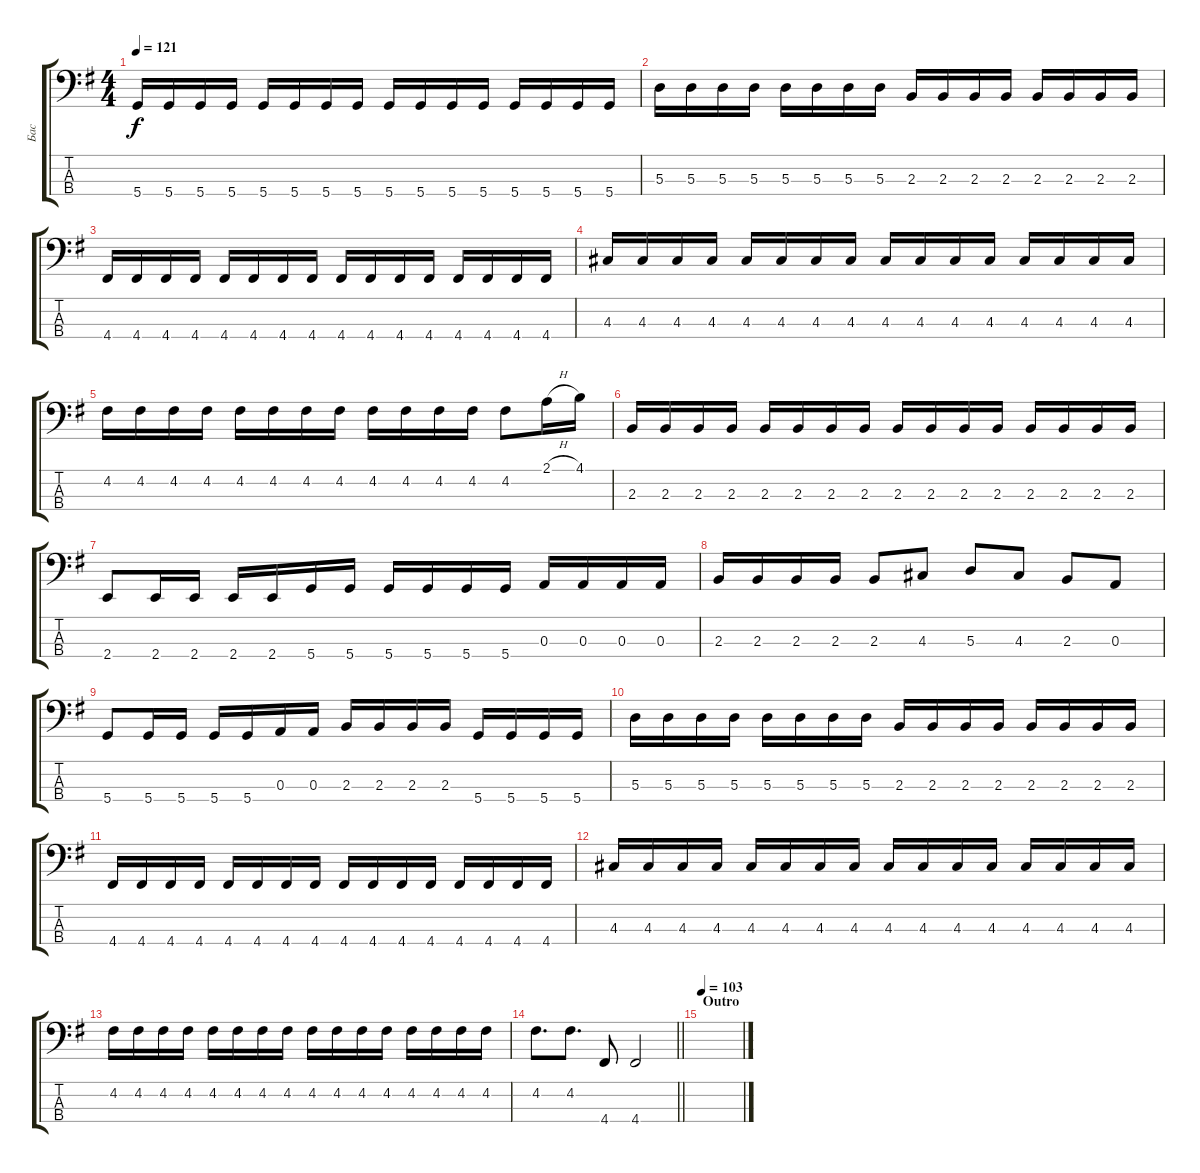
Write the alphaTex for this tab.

\track ("Бас" "Бас") {instrument electricbassfinger}
\staff {score tabs}
\tuning (G2 D2 A1 D1) {hide}
\ts (4 4)
\tempo 121
\clef f4
\ks eminor
5.4.16{dy f} 5.4.16 5.4.16 5.4.16 5.4.16 5.4.16 5.4.16 5.4.16 5.4.16 5.4.16 5.4.16 5.4.16 5.4.16 5.4.16 5.4.16 5.4.16 |
5.3.16 5.3.16 5.3.16 5.3.16 5.3.16 5.3.16 5.3.16 5.3.16 2.3.16 2.3.16 2.3.16 2.3.16 2.3.16 2.3.16 2.3.16 2.3.16 |
4.4.16 4.4.16 4.4.16 4.4.16 4.4.16 4.4.16 4.4.16 4.4.16 4.4.16 4.4.16 4.4.16 4.4.16 4.4.16 4.4.16 4.4.16 4.4.16 |
4.3.16 4.3.16 4.3.16 4.3.16 4.3.16 4.3.16 4.3.16 4.3.16 4.3.16 4.3.16 4.3.16 4.3.16 4.3.16 4.3.16 4.3.16 4.3.16 |
4.2.16 4.2.16 4.2.16 4.2.16 4.2.16 4.2.16 4.2.16 4.2.16 4.2.16 4.2.16 4.2.16 4.2.16 4.2.8 2.1{h}.16 4.1.16 |
2.3.16 2.3.16 2.3.16 2.3.16 2.3.16 2.3.16 2.3.16 2.3.16 2.3.16 2.3.16 2.3.16 2.3.16 2.3.16 2.3.16 2.3.16 2.3.16 |
2.4.8 2.4.16 2.4.16 2.4.16 2.4.16 5.4.16 5.4.16 5.4.16 5.4.16 5.4.16 5.4.16 0.3.16 0.3.16 0.3.16 0.3.16 |
2.3.16 2.3.16 2.3.16 2.3.16 2.3.8 4.3.8 5.3.8 4.3.8 2.3.8 0.3.8 |
5.4.8 5.4.16 5.4.16 5.4.16 5.4.16 0.3.16 0.3.16 2.3.16 2.3.16 2.3.16 2.3.16 5.4.16 5.4.16 5.4.16 5.4.16 |
5.3.16 5.3.16 5.3.16 5.3.16 5.3.16 5.3.16 5.3.16 5.3.16 2.3.16 2.3.16 2.3.16 2.3.16 2.3.16 2.3.16 2.3.16 2.3.16 |
4.4.16 4.4.16 4.4.16 4.4.16 4.4.16 4.4.16 4.4.16 4.4.16 4.4.16 4.4.16 4.4.16 4.4.16 4.4.16 4.4.16 4.4.16 4.4.16 |
4.3.16 4.3.16 4.3.16 4.3.16 4.3.16 4.3.16 4.3.16 4.3.16 4.3.16 4.3.16 4.3.16 4.3.16 4.3.16 4.3.16 4.3.16 4.3.16 |
4.2.16 4.2.16 4.2.16 4.2.16 4.2.16 4.2.16 4.2.16 4.2.16 4.2.16 4.2.16 4.2.16 4.2.16 4.2.16 4.2.16 4.2.16 4.2.16 |
\barLineRight lightlight
4.2.8{d} 4.2.8{d} 4.4.8 4.4.2 |
\section ("" "Outro")
\tempo 103
